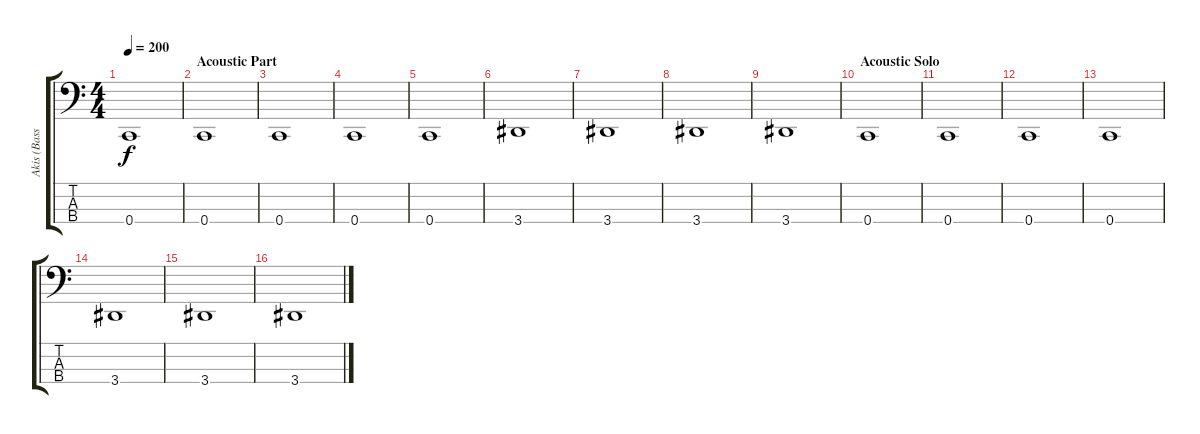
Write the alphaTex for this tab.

\track ("Akis (Bass)" "Akis (Bass") {instrument electricbassfinger}
\staff {score tabs}
\tuning (Eb2 Bb1 F1 C1) {hide}
\ts (4 4)
\tempo 200
\clef f4
\ks c
0.4{t}.1{dy f} |
\section ("" "Acoustic Part")
0.4.1 |
0.4.1 |
0.4.1 |
0.4.1 |
3.4.1 |
3.4.1 |
3.4.1 |
3.4.1 |
\section ("" "Acoustic Solo")
0.4.1 |
0.4.1 |
0.4.1 |
0.4.1 |
3.4.1 |
3.4.1 |
3.4.1
